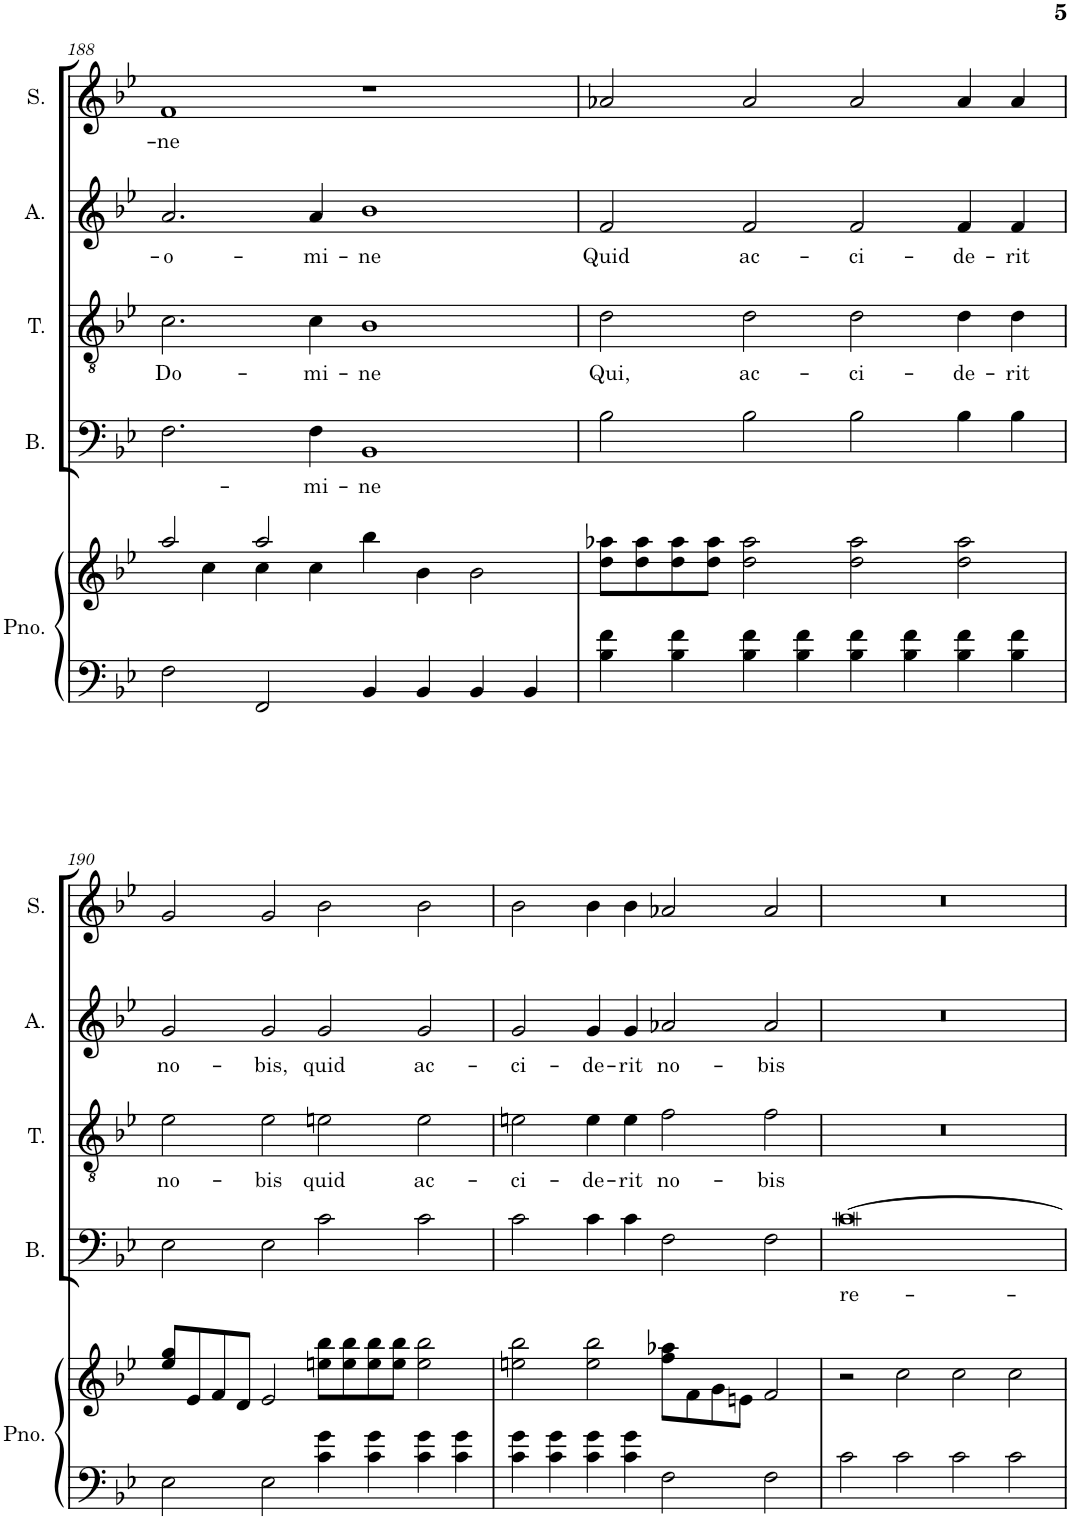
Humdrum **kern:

**kern	**kern	**kern	**text	**kern	**text	**kern	**text	**kern	**text
*part5	*part5	*part4	*part4	*part3	*part3	*part2	*part2	*part1	*part1
*staff6	*staff5	*staff4	*staff4	*staff3	*staff3	*staff2	*staff2	*staff1	*staff1
*I"Piano	*	*I"Bass	*	*I"Tenor	*	*I"Alto	*	*I"Soprano	*
*I'Pno.	*	*I'B.	*	*I'T.	*	*I'A.	*	*I'S.	*
!!LO:PB:g=z
*clefF4	*clefG2	*clefF4	*	*clefGv2	*	*clefG2	*	*clefG2	*
*	*	*	*	*	*	*Trd1c2	*	*	*
*k[b-e-]	*k[b-e-]	*k[b-e-]	*	*k[b-e-]	*	*k[b-e-]	*	*k[b-e-]	*
*M4/2	*M4/2	*M4/2	*	*M4/2	*	*M4/2	*	*M4/2	*
=188	=188	=188	=188	=188	=188	=188	=188	=188	=188
*	*^	*	*	*	*	*	*	*	*
!	!	!	!	!	!	!LO:LY:b	!	!LO:LY:b	!	!LO:LY:b
2F\	2aa/	4ryy	2.F\	.	2.c\	Do-	2.a/	-o-	1f	-ne
.	.	4cc\	.	.	.	.	.	.	.	.
2FF/	2aa/	4cc\	.	.	.	.	.	.	.	.
!	!	!	!	!LO:LY:b	!	!LO:LY:b	!	!LO:LY:b	!	!
.	.	4cc\	4F\	-mi-	4c\	-mi-	4a/	-mi-	.	.
!	!	!	!	!LO:LY:b	!	!LO:LY:b	!	!LO:LY:b	!	!
4BB-/	4bb-\	1ryy	1BB-	-ne	1B-	-ne	1b-	-ne	1r	.
4BB-/	4b-\	.	.	.	.	.	.	.	.	.
4BB-/	2b-\	.	.	.	.	.	.	.	.	.
4BB-/	.	.	.	.	.	.	.	.	.	.
*	*v	*v	*	*	*	*	*	*	*	*
=189	=189	=189	=189	=189	=189	=189	=189	=189	=189
!	!	!	!	!	!LO:LY:b	!	!LO:LY:b	!	!
4B-\ 4f\	8dd\ 8aa-X\L	2B-\	.	2d\	Qui,	2f/	Quid	2a-X/	.
.	8dd\ 8aa-\	.	.	.	.	.	.	.	.
4B-\ 4f\	8dd\ 8aa-\	.	.	.	.	.	.	.	.
.	8dd\ 8aa-\J	.	.	.	.	.	.	.	.
!	!	!	!	!	!LO:LY:b	!	!LO:LY:b	!	!
4B-\ 4f\	2dd\ 2aa-\	2B-\	.	2d\	ac-	2f/	ac-	2a-/	.
4B-\ 4f\	.	.	.	.	.	.	.	.	.
!	!	!	!	!	!LO:LY:b	!	!LO:LY:b	!	!
4B-\ 4f\	2dd\ 2aa-\	2B-\	.	2d\	-ci-	2f/	-ci-	2a-/	.
4B-\ 4f\	.	.	.	.	.	.	.	.	.
!	!	!	!	!	!LO:LY:b	!	!LO:LY:b	!	!
4B-\ 4f\	2dd\ 2aa-\	4B-\	.	4d\	-de-	4f/	-de-	4a-/	.
!	!	!	!	!	!LO:LY:b	!	!LO:LY:b	!	!
4B-\ 4f\	.	4B-\	.	4d\	-rit	4f/	-rit	4a-/	.
!!LO:LB:g=z
=190	=190	=190	=190	=190	=190	=190	=190	=190	=190
!	!	!	!	!	!LO:LY:b	!	!LO:LY:b	!	!
2E-\	8ee-/ 8gg/L	2E-\	.	2e-\	no-	2g/	no-	2g/	.
.	8e-/	.	.	.	.	.	.	.	.
.	8f/	.	.	.	.	.	.	.	.
.	8d/J	.	.	.	.	.	.	.	.
!	!	!	!	!	!LO:LY:b	!	!LO:LY:b	!	!
2E-\	2e-/	2E-\	.	2e-\	-bis	2g/	-bis,	2g/	.
!	!	!	!	!	!LO:LY:b	!	!LO:LY:b	!	!
4c\ 4g\	8een\ 8bb-\L	2c\	.	2en\	quid	2g/	quid	2b-\	.
.	8ee\ 8bb-\	.	.	.	.	.	.	.	.
4c\ 4g\	8ee\ 8bb-\	.	.	.	.	.	.	.	.
.	8ee\ 8bb-\J	.	.	.	.	.	.	.	.
!	!	!	!	!	!LO:LY:b	!	!LO:LY:b	!	!
4c\ 4g\	2ee\ 2bb-\	2c\	.	2e\	ac-	2g/	ac-	2b-\	.
4c\ 4g\	.	.	.	.	.	.	.	.	.
=191	=191	=191	=191	=191	=191	=191	=191	=191	=191
!	!	!	!	!	!LO:LY:b	!	!LO:LY:b	!	!
4c\ 4g\	2een\ 2bb-\	2c\	.	2en\	-ci-	2g/	-ci-	2b-\	.
4c\ 4g\	.	.	.	.	.	.	.	.	.
!	!	!	!	!	!LO:LY:b	!	!LO:LY:b	!	!
4c\ 4g\	2ee\ 2bb-\	4c\	.	4e\	-de-	4g/	-de-	4b-\	.
!	!	!	!	!	!LO:LY:b	!	!LO:LY:b	!	!
4c\ 4g\	.	4c\	.	4e\	-rit	4g/	-rit	4b-\	.
!	!	!	!	!	!LO:LY:b	!	!LO:LY:b	!	!
2F\	8ff\ 8aa-X\L	2F\	.	2f\	no-	2a-X/	no-	2a-X/	.
.	8f\	.	.	.	.	.	.	.	.
.	8g\	.	.	.	.	.	.	.	.
.	8en\J	.	.	.	.	.	.	.	.
!	!	!	!	!	!LO:LY:b	!	!LO:LY:b	!	!
2F\	2f/	2F\	.	2f\	-bis	2a-/	-bis	2a-/	.
=192	=192	=192	=192	=192	=192	=192	=192	=192	=192
!	!	!	!LO:LY:b	!	!	!	!	!	!
2c\	2r	[0c	re-	0r	.	0r	.	0r	.
2c\	2cc\	.	.	.	.	.	.	.	.
2c\	2cc\	.	.	.	.	.	.	.	.
2c\	2cc\	.	.	.	.	.	.	.	.
=	=	=	=	=	=	=	=	=	=
*-	*-	*-	*-	*-	*-	*-	*-	*-	*-
